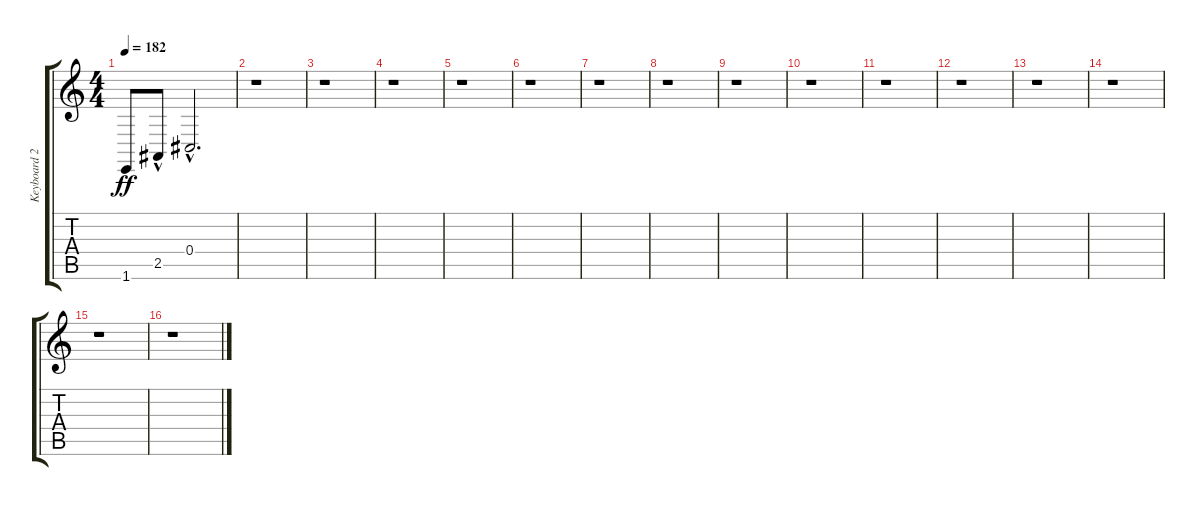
\track ("Keyboard 2" "Keyboard 2") {instrument stringensemble2}
\staff {score tabs}
\tuning (Eb4 Bb3 Gb3 Db3 Ab2 Eb2) {hide}
\ts (4 4)
\tempo 182
\clef g2
\ks c
1.6.8{dy ff} 2.5{hac}.8 0.4{hac}.2{d} |
r.1{volume 9} |
r.1 |
r.1 |
r.1 |
r.1 |
r.1 |
r.1 |
r.1 |
r.1 |
r.1 |
r.1 |
r.1 |
r.1 |
r.1 |
r.1
